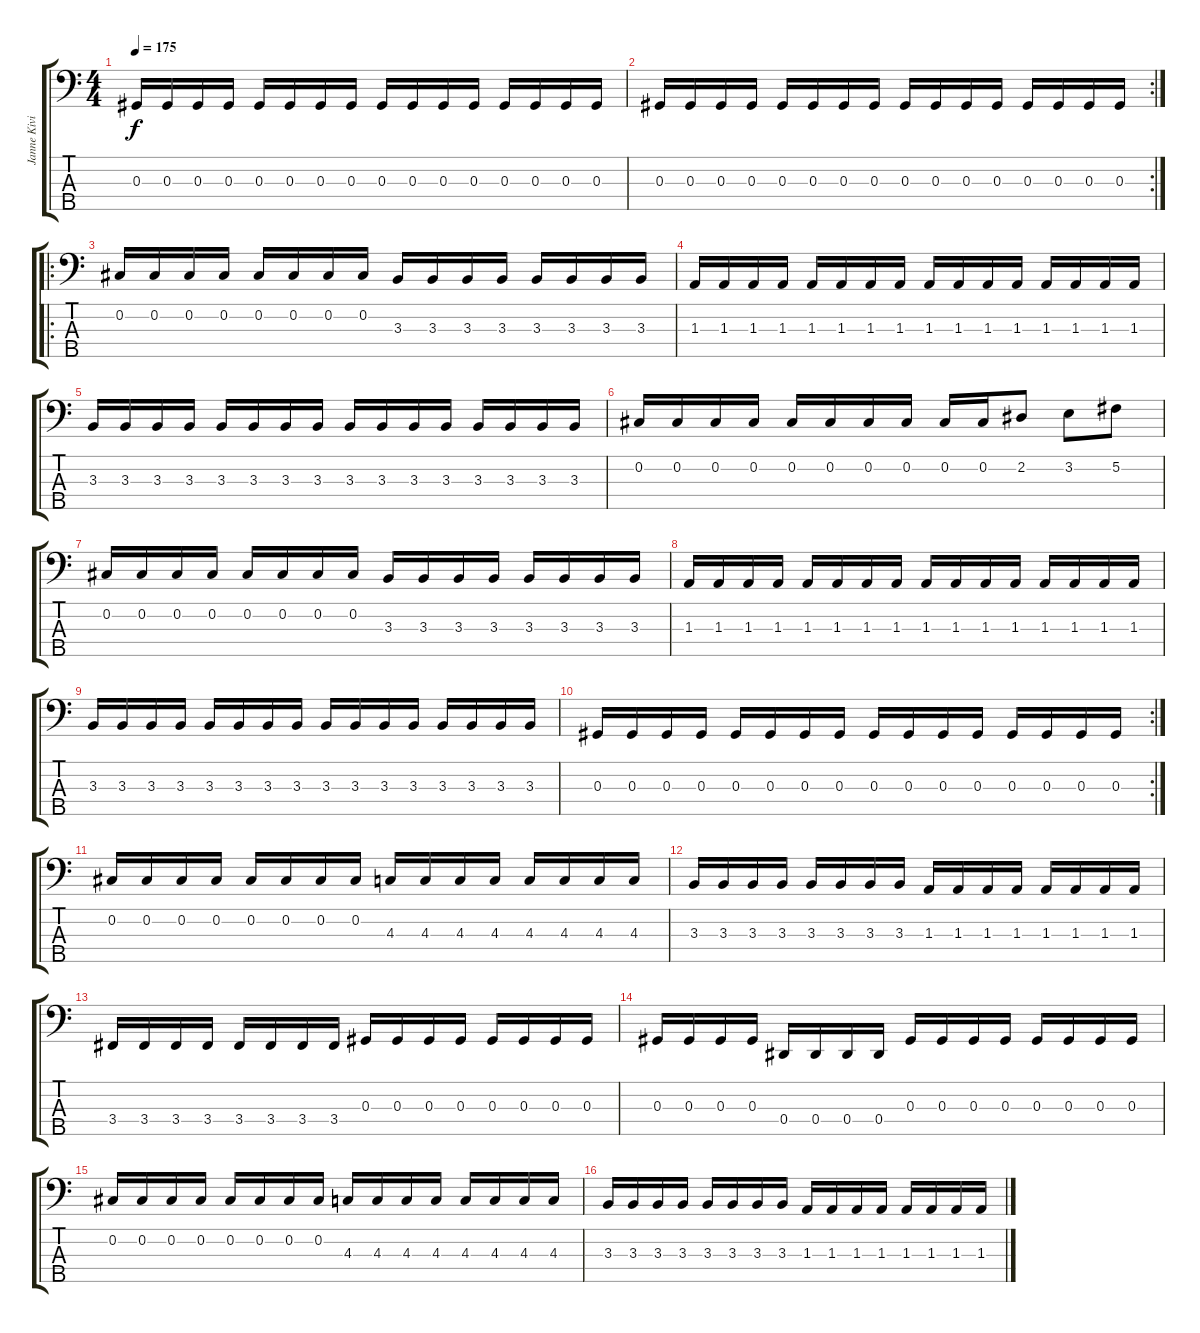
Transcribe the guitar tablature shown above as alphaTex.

\track ("Janne Kivilahti" "Janne Kivi") {instrument electricbassfinger}
\staff {score tabs}
\tuning (Gb2 Db2 Ab1 Eb1 Bb0) {hide}
\ts (4 4)
\tempo 175
\clef f4
\ks c
0.3.16{dy f} 0.3.16 0.3.16 0.3.16 0.3.16 0.3.16 0.3.16 0.3.16 0.3.16 0.3.16 0.3.16 0.3.16 0.3.16 0.3.16 0.3.16 0.3.16 |
\rc 2
0.3.16 0.3.16 0.3.16 0.3.16 0.3.16 0.3.16 0.3.16 0.3.16 0.3.16 0.3.16 0.3.16 0.3.16 0.3.16 0.3.16 0.3.16 0.3.16 |
\ro
0.2.16 0.2.16 0.2.16 0.2.16 0.2.16 0.2.16 0.2.16 0.2.16 3.3.16 3.3.16 3.3.16 3.3.16 3.3.16 3.3.16 3.3.16 3.3.16 |
1.3.16 1.3.16 1.3.16 1.3.16 1.3.16 1.3.16 1.3.16 1.3.16 1.3.16 1.3.16 1.3.16 1.3.16 1.3.16 1.3.16 1.3.16 1.3.16 |
3.3.16 3.3.16 3.3.16 3.3.16 3.3.16 3.3.16 3.3.16 3.3.16 3.3.16 3.3.16 3.3.16 3.3.16 3.3.16 3.3.16 3.3.16 3.3.16 |
0.2.16 0.2.16 0.2.16 0.2.16 0.2.16 0.2.16 0.2.16 0.2.16 0.2.16 0.2.16 2.2.8 3.2.8 5.2.8 |
0.2.16 0.2.16 0.2.16 0.2.16 0.2.16 0.2.16 0.2.16 0.2.16 3.3.16 3.3.16 3.3.16 3.3.16 3.3.16 3.3.16 3.3.16 3.3.16 |
1.3.16 1.3.16 1.3.16 1.3.16 1.3.16 1.3.16 1.3.16 1.3.16 1.3.16 1.3.16 1.3.16 1.3.16 1.3.16 1.3.16 1.3.16 1.3.16 |
3.3.16 3.3.16 3.3.16 3.3.16 3.3.16 3.3.16 3.3.16 3.3.16 3.3.16 3.3.16 3.3.16 3.3.16 3.3.16 3.3.16 3.3.16 3.3.16 |
\rc 2
0.3.16 0.3.16 0.3.16 0.3.16 0.3.16 0.3.16 0.3.16 0.3.16 0.3.16 0.3.16 0.3.16 0.3.16 0.3.16 0.3.16 0.3.16 0.3.16 |
0.2.16 0.2.16 0.2.16 0.2.16 0.2.16 0.2.16 0.2.16 0.2.16 4.3.16 4.3.16 4.3.16 4.3.16 4.3.16 4.3.16 4.3.16 4.3.16 |
3.3.16 3.3.16 3.3.16 3.3.16 3.3.16 3.3.16 3.3.16 3.3.16 1.3.16 1.3.16 1.3.16 1.3.16 1.3.16 1.3.16 1.3.16 1.3.16 |
3.4.16 3.4.16 3.4.16 3.4.16 3.4.16 3.4.16 3.4.16 3.4.16 0.3.16 0.3.16 0.3.16 0.3.16 0.3.16 0.3.16 0.3.16 0.3.16 |
0.3.16 0.3.16 0.3.16 0.3.16 0.4.16 0.4.16 0.4.16 0.4.16 0.3.16 0.3.16 0.3.16 0.3.16 0.3.16 0.3.16 0.3.16 0.3.16 |
0.2.16 0.2.16 0.2.16 0.2.16 0.2.16 0.2.16 0.2.16 0.2.16 4.3.16 4.3.16 4.3.16 4.3.16 4.3.16 4.3.16 4.3.16 4.3.16 |
3.3.16 3.3.16 3.3.16 3.3.16 3.3.16 3.3.16 3.3.16 3.3.16 1.3.16 1.3.16 1.3.16 1.3.16 1.3.16 1.3.16 1.3.16 1.3.16
